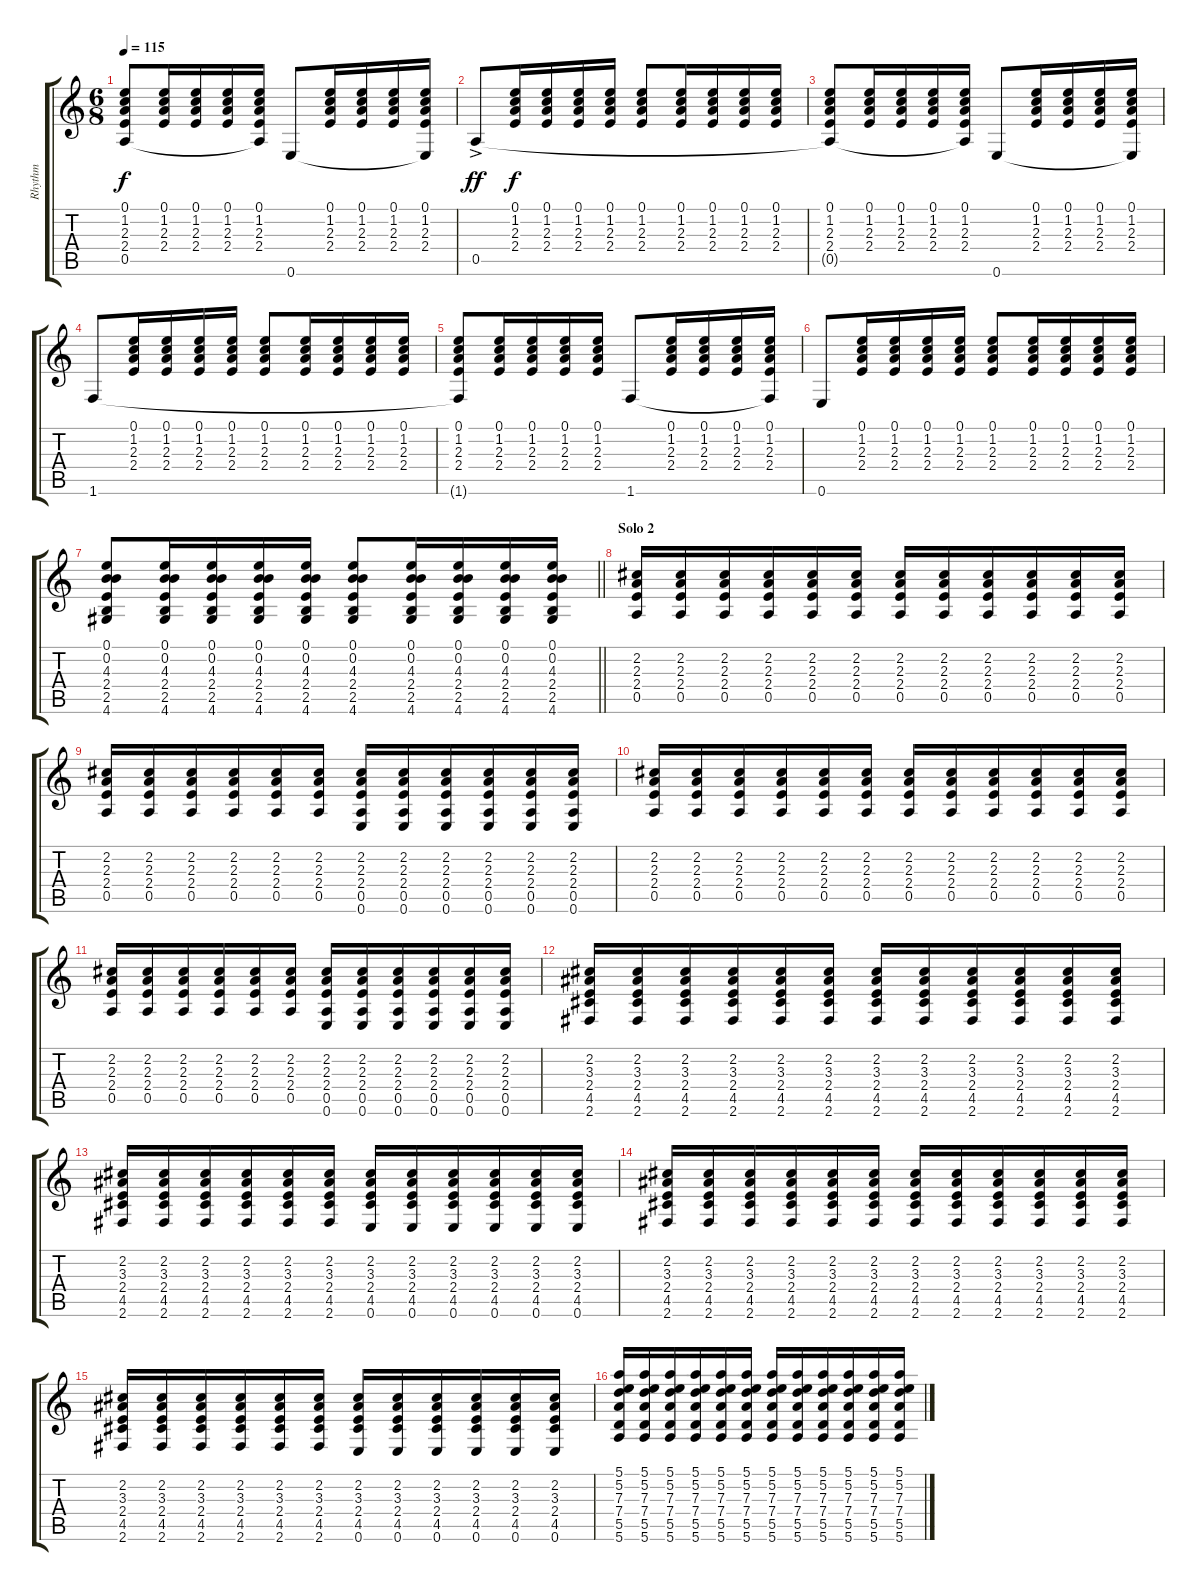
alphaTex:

\track ("Rhythm" "Rhythm") {instrument distortionguitar}
\staff {score tabs}
\tuning (E4 B3 G3 D3 A2 E2) {hide}
\ts (6 8)
\tempo 115
\clef g2
\ks c
(0.1 1.2 2.3 2.4 0.5{t}).8{dy f} (0.1 1.2 2.3 2.4).16 (0.1 1.2 2.3 2.4).16 (0.1 1.2 2.3 2.4).16 (0.1 1.2 2.3 2.4 0.5{t}).16 0.6.8 (0.1 1.2 2.3 2.4).16 (0.1 1.2 2.3 2.4).16 (0.1 1.2 2.3 2.4).16 (0.1 1.2 2.3 2.4 0.6{t}).16 |
0.5{ac}.8{dy ff} (0.1 1.2 2.3 2.4).16{dy f} (0.1 1.2 2.3 2.4).16 (0.1 1.2 2.3 2.4).16 (0.1 1.2 2.3 2.4).16 (0.1 1.2 2.3 2.4).8 (0.1 1.2 2.3 2.4).16 (0.1 1.2 2.3 2.4).16 (0.1 1.2 2.3 2.4).16 (0.1 1.2 2.3 2.4).16 |
(0.1 1.2 2.3 2.4 0.5{t}).8 (0.1 1.2 2.3 2.4).16 (0.1 1.2 2.3 2.4).16 (0.1 1.2 2.3 2.4).16 (0.1 1.2 2.3 2.4 0.5{t}).16 0.6.8 (0.1 1.2 2.3 2.4).16 (0.1 1.2 2.3 2.4).16 (0.1 1.2 2.3 2.4).16 (0.1 1.2 2.3 2.4 0.6{t}).16 |
1.6.8 (0.1 1.2 2.3 2.4).16 (0.1 1.2 2.3 2.4).16 (0.1 1.2 2.3 2.4).16 (0.1 1.2 2.3 2.4).16 (0.1 1.2 2.3 2.4).8 (0.1 1.2 2.3 2.4).16 (0.1 1.2 2.3 2.4).16 (0.1 1.2 2.3 2.4).16 (0.1 1.2 2.3 2.4).16 |
(0.1 1.2 2.3 2.4 1.6{t}).8 (0.1 1.2 2.3 2.4).16 (0.1 1.2 2.3 2.4).16 (0.1 1.2 2.3 2.4).16 (0.1 1.2 2.3 2.4).16 1.6.8 (0.1 1.2 2.3 2.4).16 (0.1 1.2 2.3 2.4).16 (0.1 1.2 2.3 2.4).16 (0.1 1.2 2.3 2.4 1.6{t}).16 |
0.6.8 (0.1 1.2 2.3 2.4).16 (0.1 1.2 2.3 2.4).16 (0.1 1.2 2.3 2.4).16 (0.1 1.2 2.3 2.4).16 (0.1 1.2 2.3 2.4).8 (0.1 1.2 2.3 2.4).16 (0.1 1.2 2.3 2.4).16 (0.1 1.2 2.3 2.4).16 (0.1 1.2 2.3 2.4).16 |
\barLineRight lightlight
(0.1 0.2 4.3 2.4 2.5 4.6).8 (0.1 0.2 4.3 2.4 2.5 4.6).16 (0.1 0.2 4.3 2.4 2.5 4.6).16 (0.1 0.2 4.3 2.4 2.5 4.6).16 (0.1 0.2 4.3 2.4 2.5 4.6).16 (0.1 0.2 4.3 2.4 2.5 4.6).8 (0.1 0.2 4.3 2.4 2.5 4.6).16 (0.1 0.2 4.3 2.4 2.5 4.6).16 (0.1 0.2 4.3 2.4 2.5 4.6).16 (0.1 0.2 4.3 2.4 2.5 4.6).16 |
\section ("" "Solo 2")
(2.2 2.3 2.4 0.5).16{instrument distortionguitar} (2.2 2.3 2.4 0.5).16 (2.2 2.3 2.4 0.5).16 (2.2 2.3 2.4 0.5).16 (2.2 2.3 2.4 0.5).16 (2.2 2.3 2.4 0.5).16 (2.2 2.3 2.4 0.5).16 (2.2 2.3 2.4 0.5).16 (2.2 2.3 2.4 0.5).16 (2.2 2.3 2.4 0.5).16 (2.2 2.3 2.4 0.5).16 (2.2 2.3 2.4 0.5).16 |
(2.2 2.3 2.4 0.5).16 (2.2 2.3 2.4 0.5).16 (2.2 2.3 2.4 0.5).16 (2.2 2.3 2.4 0.5).16 (2.2 2.3 2.4 0.5).16 (2.2 2.3 2.4 0.5).16 (2.2 2.3 2.4 0.5 0.6).16 (2.2 2.3 2.4 0.5 0.6).16 (2.2 2.3 2.4 0.5 0.6).16 (2.2 2.3 2.4 0.5 0.6).16 (2.2 2.3 2.4 0.5 0.6).16 (2.2 2.3 2.4 0.5 0.6).16 |
(2.2 2.3 2.4 0.5).16 (2.2 2.3 2.4 0.5).16 (2.2 2.3 2.4 0.5).16 (2.2 2.3 2.4 0.5).16 (2.2 2.3 2.4 0.5).16 (2.2 2.3 2.4 0.5).16 (2.2 2.3 2.4 0.5).16 (2.2 2.3 2.4 0.5).16 (2.2 2.3 2.4 0.5).16 (2.2 2.3 2.4 0.5).16 (2.2 2.3 2.4 0.5).16 (2.2 2.3 2.4 0.5).16 |
(2.2 2.3 2.4 0.5).16 (2.2 2.3 2.4 0.5).16 (2.2 2.3 2.4 0.5).16 (2.2 2.3 2.4 0.5).16 (2.2 2.3 2.4 0.5).16 (2.2 2.3 2.4 0.5).16 (2.2 2.3 2.4 0.5 0.6).16 (2.2 2.3 2.4 0.5 0.6).16 (2.2 2.3 2.4 0.5 0.6).16 (2.2 2.3 2.4 0.5 0.6).16 (2.2 2.3 2.4 0.5 0.6).16 (2.2 2.3 2.4 0.5 0.6).16 |
(2.2 3.3 2.4 4.5 2.6).16 (2.2 3.3 2.4 4.5 2.6).16 (2.2 3.3 2.4 4.5 2.6).16 (2.2 3.3 2.4 4.5 2.6).16 (2.2 3.3 2.4 4.5 2.6).16 (2.2 3.3 2.4 4.5 2.6).16 (2.2 3.3 2.4 4.5 2.6).16 (2.2 3.3 2.4 4.5 2.6).16 (2.2 3.3 2.4 4.5 2.6).16 (2.2 3.3 2.4 4.5 2.6).16 (2.2 3.3 2.4 4.5 2.6).16 (2.2 3.3 2.4 4.5 2.6).16 |
(2.2 3.3 2.4 4.5 2.6).16 (2.2 3.3 2.4 4.5 2.6).16 (2.2 3.3 2.4 4.5 2.6).16 (2.2 3.3 2.4 4.5 2.6).16 (2.2 3.3 2.4 4.5 2.6).16 (2.2 3.3 2.4 4.5 2.6).16 (2.2 3.3 2.4 4.5 0.6).16 (2.2 3.3 2.4 4.5 0.6).16 (2.2 3.3 2.4 4.5 0.6).16 (2.2 3.3 2.4 4.5 0.6).16 (2.2 3.3 2.4 4.5 0.6).16 (2.2 3.3 2.4 4.5 0.6).16 |
(2.2 3.3 2.4 4.5 2.6).16 (2.2 3.3 2.4 4.5 2.6).16 (2.2 3.3 2.4 4.5 2.6).16 (2.2 3.3 2.4 4.5 2.6).16 (2.2 3.3 2.4 4.5 2.6).16 (2.2 3.3 2.4 4.5 2.6).16 (2.2 3.3 2.4 4.5 2.6).16 (2.2 3.3 2.4 4.5 2.6).16 (2.2 3.3 2.4 4.5 2.6).16 (2.2 3.3 2.4 4.5 2.6).16 (2.2 3.3 2.4 4.5 2.6).16 (2.2 3.3 2.4 4.5 2.6).16 |
(2.2 3.3 2.4 4.5 2.6).16 (2.2 3.3 2.4 4.5 2.6).16 (2.2 3.3 2.4 4.5 2.6).16 (2.2 3.3 2.4 4.5 2.6).16 (2.2 3.3 2.4 4.5 2.6).16 (2.2 3.3 2.4 4.5 2.6).16 (2.2 3.3 2.4 4.5 0.6).16 (2.2 3.3 2.4 4.5 0.6).16 (2.2 3.3 2.4 4.5 0.6).16 (2.2 3.3 2.4 4.5 0.6).16 (2.2 3.3 2.4 4.5 0.6).16 (2.2 3.3 2.4 4.5 0.6).16 |
(5.1 5.2 7.3 7.4 5.5 5.6).16 (5.1 5.2 7.3 7.4 5.5 5.6).16 (5.1 5.2 7.3 7.4 5.5 5.6).16 (5.1 5.2 7.3 7.4 5.5 5.6).16 (5.1 5.2 7.3 7.4 5.5 5.6).16 (5.1 5.2 7.3 7.4 5.5 5.6).16 (5.1 5.2 7.3 7.4 5.5 5.6).16 (5.1 5.2 7.3 7.4 5.5 5.6).16 (5.1 5.2 7.3 7.4 5.5 5.6).16 (5.1 5.2 7.3 7.4 5.5 5.6).16 (5.1 5.2 7.3 7.4 5.5 5.6).16 (5.1 5.2 7.3 7.4 5.5 5.6).16
